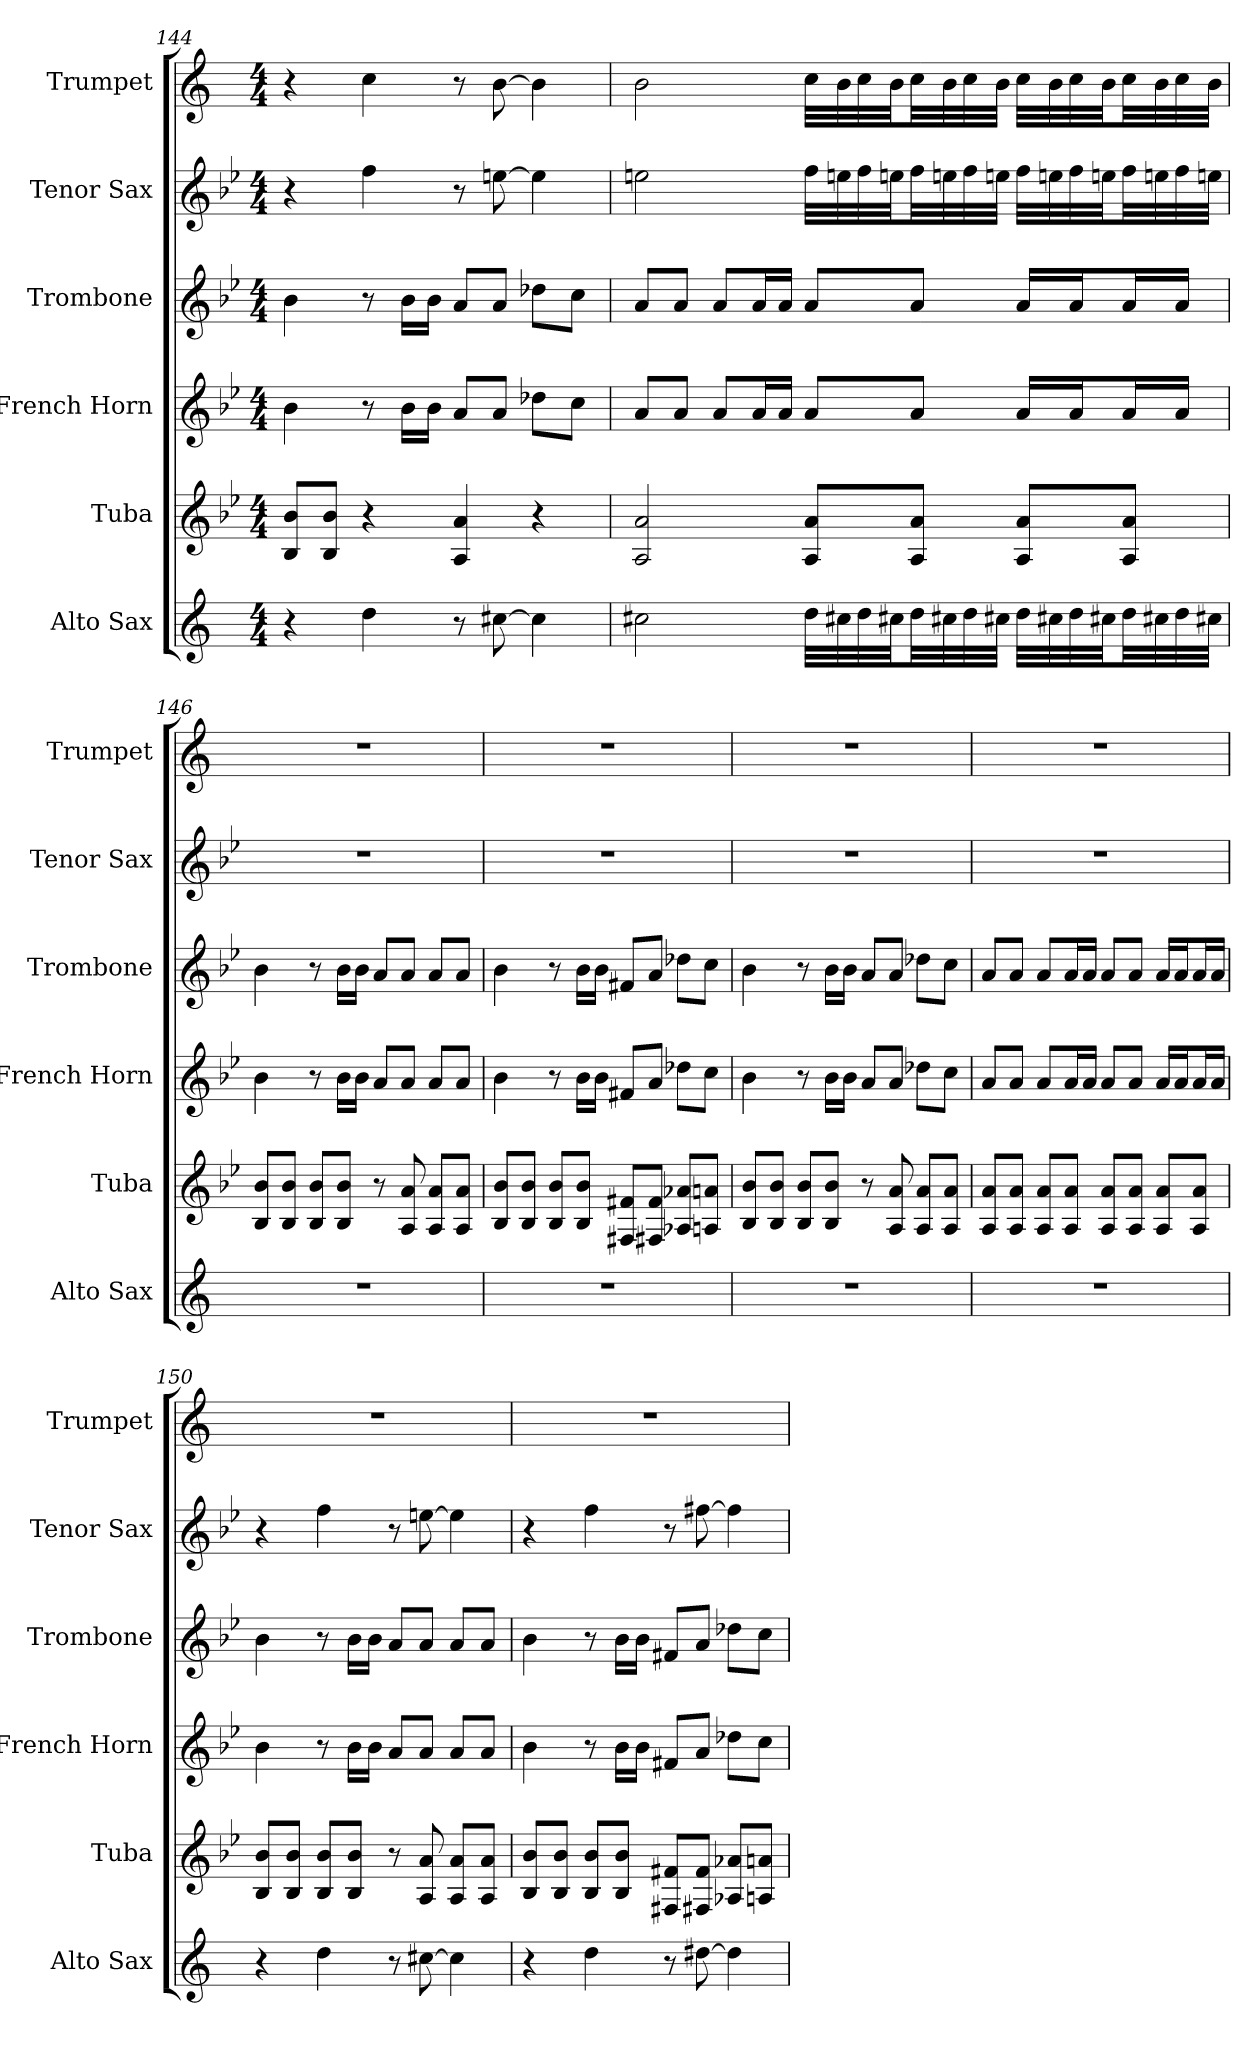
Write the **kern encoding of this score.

**kern	**kern	**kern	**kern	**kern	**kern
*part6	*part5	*part4	*part3	*part2	*part1
*staff6	*staff5	*staff4	*staff3	*staff2	*staff1
*I"Alto Sax	*I"Tuba	*I"French Horn	*I"Trombone	*I"Tenor Sax	*I"Trumpet
*I'Alto Sax	*I'Tuba	*I'French Horn	*I'Trombone	*I'Tenor Sax	*I'Trumpet
*clefG2	*clefG2	*clefG2	*clefG2	*clefG2	*clefG2
*ITrd5c9	*ITrd15c26	*ITrd8c14	*ITrd8c14	*ITrd8c14	*ITrd1c2
*k[b-e-a-]	*k[b-e-]	*k[b-e-]	*k[b-e-]	*k[b-e-]	*k[b-e-]
*M4/4	*M4/4	*M4/4	*M4/4	*M4/4	*M4/4
=144	=144	=144	=144	=144	=144
4r	8BBB- 8BB-L	4B-	4B-	4r	4r
.	8BBB- 8BB-J	.	.	.	.
4f	4r	8r	8r	4f	4b-
.	.	16B-LL	16B-LL	.	.
.	.	16B-JJ	16B-JJ	.	.
8r	4AAA 4AA	8AL	8AL	8r	8r
[8en	.	8AJ	8AJ	[8en	[8a
4e]	4r	8d-XL	8d-XL	4e]	4a]
.	.	8cJ	8cJ	.	.
=145	=145	=145	=145	=145	=145
2en	2AAA 2AA	8AL	8AL	2en	2a
.	.	8AJ	8AJ	.	.
.	.	8AL	8AL	.	.
.	.	16AL	16AL	.	.
.	.	16AJJ	16AJJ	.	.
32fLLL	8AAA 8AAL	8AL	8AL	32fLLL	32b-LLL
32en	.	.	.	32en	32a
32f	.	.	.	32f	32b-
32enJJ	.	.	.	32enJJ	32aJJ
32fLL	8AAA 8AAJ	8AJ	8AJ	32fLL	32b-LL
32en	.	.	.	32en	32a
32f	.	.	.	32f	32b-
32enJJJ	.	.	.	32enJJJ	32aJJJ
32fLLL	8AAA 8AAL	16ALL	16ALL	32fLLL	32b-LLL
32en	.	.	.	32en	32a
32f	.	16AJ	16AJ	32f	32b-
32enJJ	.	.	.	32enJJ	32aJJ
32fLL	8AAA 8AAJ	16AL	16AL	32fLL	32b-LL
32en	.	.	.	32en	32a
32f	.	16AJJ	16AJJ	32f	32b-
32enJJJ	.	.	.	32enJJJ	32aJJJ
=146	=146	=146	=146	=146	=146
1r	8BBB- 8BB-L	4B-	4B-	1r	1r
.	8BBB- 8BB-J	.	.	.	.
.	8BBB- 8BB-L	8r	8r	.	.
.	8BBB- 8BB-J	16B-LL	16B-LL	.	.
.	.	16B-JJ	16B-JJ	.	.
.	8r	8AL	8AL	.	.
.	8AAA 8AA	8AJ	8AJ	.	.
.	8AAA 8AAL	8AL	8AL	.	.
.	8AAA 8AAJ	8AJ	8AJ	.	.
=147	=147	=147	=147	=147	=147
1r	8BBB- 8BB-L	4B-	4B-	1r	1r
.	8BBB- 8BB-J	.	.	.	.
.	8BBB- 8BB-L	8r	8r	.	.
.	8BBB- 8BB-J	16B-LL	16B-LL	.	.
.	.	16B-JJ	16B-JJ	.	.
.	8FFF#X 8FF#XL	8F#XL	8F#XL	.	.
.	8FFF#X 8FF#J	8AJ	8AJ	.	.
.	8AAA-X 8AA-XL	8d-XL	8d-XL	.	.
.	8AAAn 8AAnJ	8cJ	8cJ	.	.
=148	=148	=148	=148	=148	=148
1r	8BBB- 8BB-L	4B-	4B-	1r	1r
.	8BBB- 8BB-J	.	.	.	.
.	8BBB- 8BB-L	8r	8r	.	.
.	8BBB- 8BB-J	16B-LL	16B-LL	.	.
.	.	16B-JJ	16B-JJ	.	.
.	8r	8AL	8AL	.	.
.	8AAA 8AA	8AJ	8AJ	.	.
.	8AAA 8AAL	8d-XL	8d-XL	.	.
.	8AAA 8AAJ	8cJ	8cJ	.	.
=149	=149	=149	=149	=149	=149
1r	8AAA 8AAL	8AL	8AL	1r	1r
.	8AAA 8AAJ	8AJ	8AJ	.	.
.	8AAA 8AAL	8AL	8AL	.	.
.	8AAA 8AAJ	16AL	16AL	.	.
.	.	16AJJ	16AJJ	.	.
.	8AAA 8AAL	8AL	8AL	.	.
.	8AAA 8AAJ	8AJ	8AJ	.	.
.	8AAA 8AAL	16ALL	16ALL	.	.
.	.	16AJ	16AJ	.	.
.	8AAA 8AAJ	16AL	16AL	.	.
.	.	16AJJ	16AJJ	.	.
=150	=150	=150	=150	=150	=150
4r	8BBB- 8BB-L	4B-	4B-	4r	1r
.	8BBB- 8BB-J	.	.	.	.
4f	8BBB- 8BB-L	8r	8r	4f	.
.	8BBB- 8BB-J	16B-LL	16B-LL	.	.
.	.	16B-JJ	16B-JJ	.	.
8r	8r	8AL	8AL	8r	.
[8en	8AAA 8AA	8AJ	8AJ	[8en	.
4e]	8AAA 8AAL	8AL	8AL	4e]	.
.	8AAA 8AAJ	8AJ	8AJ	.	.
=151	=151	=151	=151	=151	=151
4r	8BBB- 8BB-L	4B-	4B-	4r	1r
.	8BBB- 8BB-J	.	.	.	.
4f	8BBB- 8BB-L	8r	8r	4f	.
.	8BBB- 8BB-J	16B-LL	16B-LL	.	.
.	.	16B-JJ	16B-JJ	.	.
8r	8FFF#X 8FF#XL	8F#XL	8F#XL	8r	.
[8f#X	8FFF#X 8FF#J	8AJ	8AJ	[8f#X	.
4f#]	8AAA-X 8AA-XL	8d-XL	8d-XL	4f#]	.
.	8AAAn 8AAnJ	8cJ	8cJ	.	.
=	=	=	=	=	=
*-	*-	*-	*-	*-	*-
